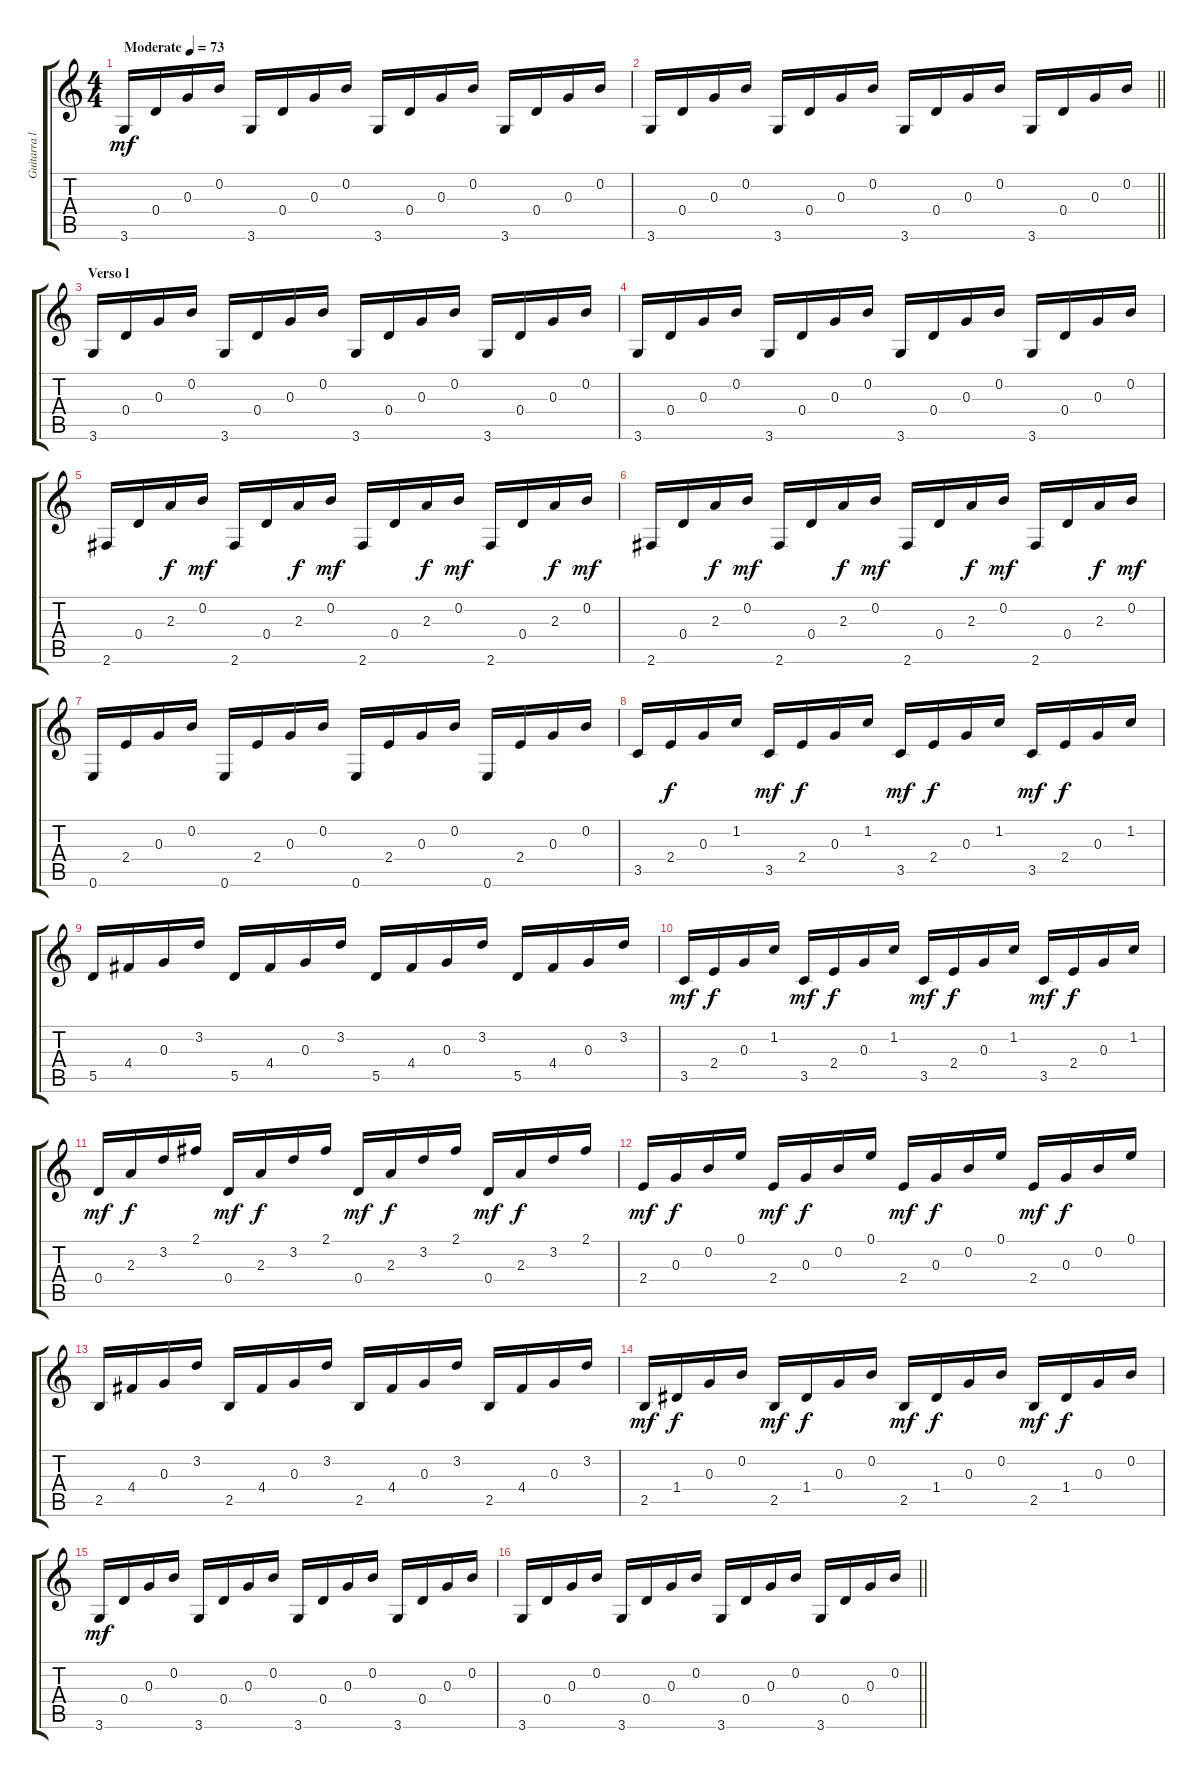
\track ("Guitarra l" "Guitarra l") {instrument acousticguitarsteel}
\staff {score tabs}
\tuning (E4 B3 G3 D3 A2 E2) {hide}
\ts (4 4)
\tempo (73 "Moderate")
\clef g2
\ks c
3.6.16{dy mf instrument acousticguitarsteel} 0.4.16 0.3.16 0.2.16 3.6.16 0.4.16 0.3.16 0.2.16 3.6.16 0.4.16 0.3.16 0.2.16 3.6.16 0.4.16 0.3.16 0.2.16 |
\barLineRight lightlight
3.6.16 0.4.16 0.3.16 0.2.16 3.6.16 0.4.16 0.3.16 0.2.16 3.6.16 0.4.16 0.3.16 0.2.16 3.6.16 0.4.16 0.3.16 0.2.16 |
\section ("" "Verso l")
3.6.16 0.4.16 0.3.16 0.2.16 3.6.16 0.4.16 0.3.16 0.2.16 3.6.16 0.4.16 0.3.16 0.2.16 3.6.16 0.4.16 0.3.16 0.2.16 |
3.6.16 0.4.16 0.3.16 0.2.16 3.6.16 0.4.16 0.3.16 0.2.16 3.6.16 0.4.16 0.3.16 0.2.16 3.6.16 0.4.16 0.3.16 0.2.16 |
2.6.16 0.4.16 2.3.16{dy f} 0.2.16{dy mf} 2.6.16 0.4.16 2.3.16{dy f} 0.2.16{dy mf} 2.6.16 0.4.16 2.3.16{dy f} 0.2.16{dy mf} 2.6.16 0.4.16 2.3.16{dy f} 0.2.16{dy mf} |
2.6.16 0.4.16 2.3.16{dy f} 0.2.16{dy mf} 2.6.16 0.4.16 2.3.16{dy f} 0.2.16{dy mf} 2.6.16 0.4.16 2.3.16{dy f} 0.2.16{dy mf} 2.6.16 0.4.16 2.3.16{dy f} 0.2.16{dy mf} |
0.6.16 2.4.16 0.3.16 0.2.16 0.6.16 2.4.16 0.3.16 0.2.16 0.6.16 2.4.16 0.3.16 0.2.16 0.6.16 2.4.16 0.3.16 0.2.16 |
3.5.16 2.4.16{dy f} 0.3.16 1.2.16 3.5.16{dy mf} 2.4.16{dy f} 0.3.16 1.2.16 3.5.16{dy mf} 2.4.16{dy f} 0.3.16 1.2.16 3.5.16{dy mf} 2.4.16{dy f} 0.3.16 1.2.16 |
5.5.16 4.4.16 0.3.16 3.2.16 5.5.16 4.4.16 0.3.16 3.2.16 5.5.16 4.4.16 0.3.16 3.2.16 5.5.16 4.4.16 0.3.16 3.2.16 |
3.5.16{dy mf} 2.4.16{dy f} 0.3.16 1.2.16 3.5.16{dy mf} 2.4.16{dy f} 0.3.16 1.2.16 3.5.16{dy mf} 2.4.16{dy f} 0.3.16 1.2.16 3.5.16{dy mf} 2.4.16{dy f} 0.3.16 1.2.16 |
0.4.16{dy mf} 2.3.16{dy f} 3.2.16 2.1.16 0.4.16{dy mf} 2.3.16{dy f} 3.2.16 2.1.16 0.4.16{dy mf} 2.3.16{dy f} 3.2.16 2.1.16 0.4.16{dy mf} 2.3.16{dy f} 3.2.16 2.1.16 |
2.4.16{dy mf} 0.3.16{dy f} 0.2.16 0.1.16 2.4.16{dy mf} 0.3.16{dy f} 0.2.16 0.1.16 2.4.16{dy mf} 0.3.16{dy f} 0.2.16 0.1.16 2.4.16{dy mf} 0.3.16{dy f} 0.2.16 0.1.16 |
2.5.16 4.4.16 0.3.16 3.2.16 2.5.16 4.4.16 0.3.16 3.2.16 2.5.16 4.4.16 0.3.16 3.2.16 2.5.16 4.4.16 0.3.16 3.2.16 |
2.5.16{dy mf} 1.4.16{dy f} 0.3.16 0.2.16 2.5.16{dy mf} 1.4.16{dy f} 0.3.16 0.2.16 2.5.16{dy mf} 1.4.16{dy f} 0.3.16 0.2.16 2.5.16{dy mf} 1.4.16{dy f} 0.3.16 0.2.16 |
3.6.16{dy mf} 0.4.16 0.3.16 0.2.16 3.6.16 0.4.16 0.3.16 0.2.16 3.6.16 0.4.16 0.3.16 0.2.16 3.6.16 0.4.16 0.3.16 0.2.16 |
\barLineRight lightlight
3.6.16 0.4.16 0.3.16 0.2.16 3.6.16 0.4.16 0.3.16 0.2.16 3.6.16 0.4.16 0.3.16 0.2.16 3.6.16 0.4.16 0.3.16 0.2.16
